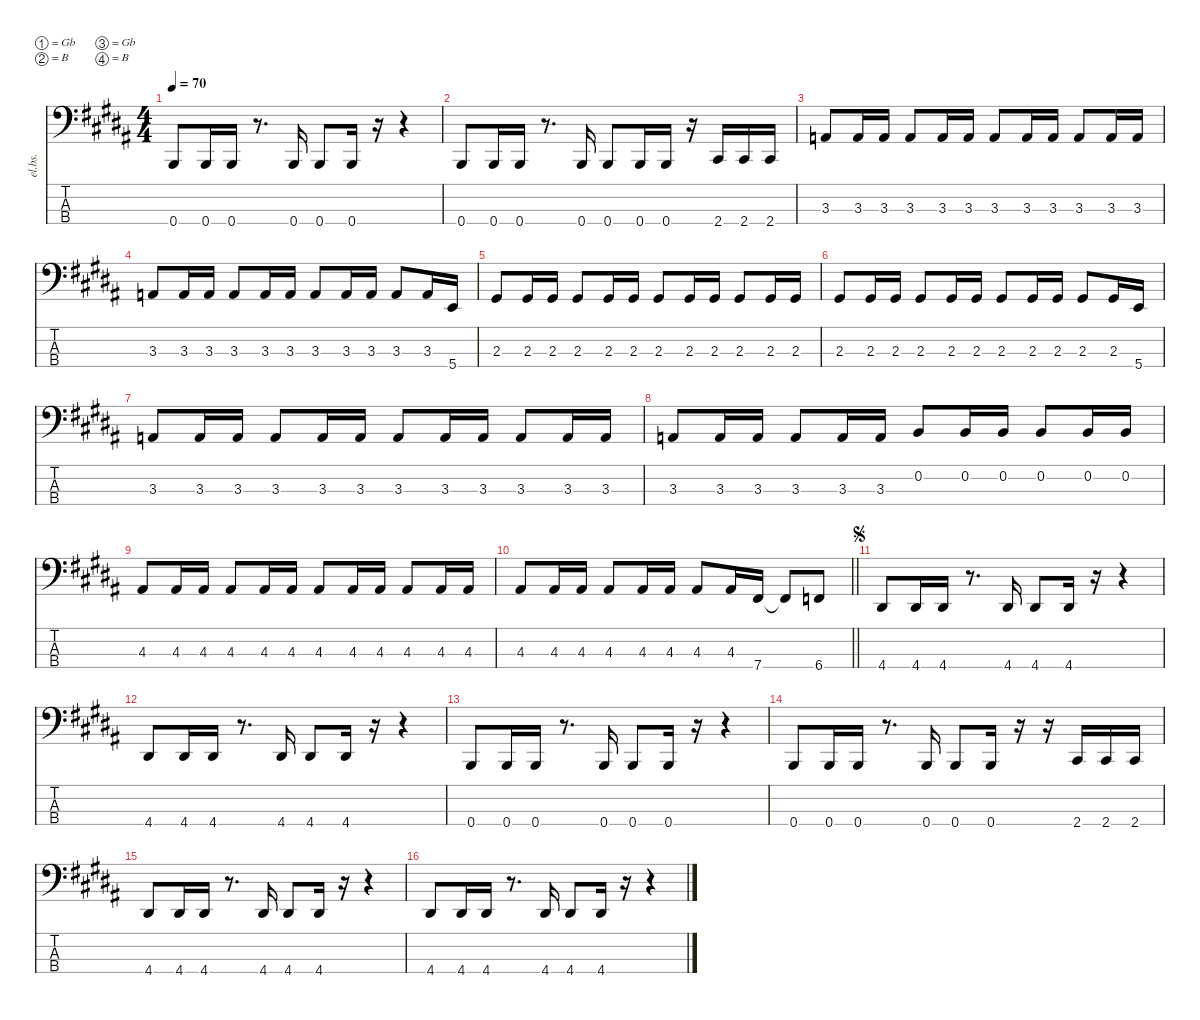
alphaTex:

\defaultSystemsLayout 4
\hideDynamics
\bracketExtendMode nobrackets
\otherSystemsTrackNameOrientation horizontal
\track ("Bass" "el.bs.") {defaultSystemsLayout 4 instrument electricbasspick}
\staff {score tabs}
\tuning (Gb2 B1 Gb1 B0)
\ts (4 4)
\tempo 70
\clef f4
\ks b
0.4{acc forcenatural}.8{dy f beam Up} 0.4{acc forcenatural}.16{beam Up} 0.4{acc forcenatural}.16{beam Up} r.8{d beam Up} 0.4{acc forcenatural}.16{beam Up} 0.4{acc forcenatural}.8{beam Up} 0.4{acc forcenatural}.16{beam Up} r.16{beam Up} r.4{beam Up} |
0.4{acc forcenatural}.8{beam Up} 0.4{acc forcenatural}.16{beam Up} 0.4{acc forcenatural}.16{beam Up} r.8{d beam Up} 0.4{acc forcenatural}.16{beam Up} 0.4{acc forcenatural}.8{beam Up} 0.4{acc forcenatural}.16{beam Up} 0.4{acc forcenatural}.16{beam Up} r.16{beam Up} 2.4{acc #}.16{beam Up} 2.4{acc #}.16{beam Up} 2.4{acc #}.16{beam Up} |
3.3{acc forcenatural}.8{beam Up} 3.3{acc forcenatural}.16{beam Up} 3.3{acc forcenatural}.16{beam Up} 3.3{acc forcenatural}.8{beam Up} 3.3{acc forcenatural}.16{beam Up} 3.3{acc forcenatural}.16{beam Up} 3.3{acc forcenatural}.8{beam Up} 3.3{acc forcenatural}.16{beam Up} 3.3{acc forcenatural}.16{beam Up} 3.3{acc forcenatural}.8{beam Up} 3.3{acc forcenatural}.16{beam Up} 3.3{acc forcenatural}.16{beam Up} |
3.3{acc forcenatural}.8{beam Up} 3.3{acc forcenatural}.16{beam Up} 3.3{acc forcenatural}.16{beam Up} 3.3{acc forcenatural}.8{beam Up} 3.3{acc forcenatural}.16{beam Up} 3.3{acc forcenatural}.16{beam Up} 3.3{acc forcenatural}.8{beam Up} 3.3{acc forcenatural}.16{beam Up} 3.3{acc forcenatural}.16{beam Up} 3.3{acc forcenatural}.8{beam Up} 3.3{acc forcenatural}.16{beam Up} 5.4{acc forcenatural}.16{beam Up} |
2.3{acc #}.8{beam Up} 2.3{acc #}.16{beam Up} 2.3{acc #}.16{beam Up} 2.3{acc #}.8{beam Up} 2.3{acc #}.16{beam Up} 2.3{acc #}.16{beam Up} 2.3{acc #}.8{beam Up} 2.3{acc #}.16{beam Up} 2.3{acc #}.16{beam Up} 2.3{acc #}.8{beam Up} 2.3{acc #}.16{beam Up} 2.3{acc #}.16{beam Up} |
2.3{acc #}.8{beam Up} 2.3{acc #}.16{beam Up} 2.3{acc #}.16{beam Up} 2.3{acc #}.8{beam Up} 2.3{acc #}.16{beam Up} 2.3{acc #}.16{beam Up} 2.3{acc #}.8{beam Up} 2.3{acc #}.16{beam Up} 2.3{acc #}.16{beam Up} 2.3{acc #}.8{beam Up} 2.3{acc #}.16{beam Up} 5.4{acc forcenatural}.16{beam Up} |
3.3{acc forcenatural}.8{beam Up} 3.3{acc forcenatural}.16{beam Up} 3.3{acc forcenatural}.16{beam Up} 3.3{acc forcenatural}.8{beam Up} 3.3{acc forcenatural}.16{beam Up} 3.3{acc forcenatural}.16{beam Up} 3.3{acc forcenatural}.8{beam Up} 3.3{acc forcenatural}.16{beam Up} 3.3{acc forcenatural}.16{beam Up} 3.3{acc forcenatural}.8{beam Up} 3.3{acc forcenatural}.16{beam Up} 3.3{acc forcenatural}.16{beam Up} |
3.3{acc forcenatural}.8{beam Up} 3.3{acc forcenatural}.16{beam Up} 3.3{acc forcenatural}.16{beam Up} 3.3{acc forcenatural}.8{beam Up} 3.3{acc forcenatural}.16{beam Up} 3.3{acc forcenatural}.16{beam Up} 0.2{acc forcenatural}.8{beam Up} 0.2{acc forcenatural}.16{beam Up} 0.2{acc forcenatural}.16{beam Up} 0.2{acc forcenatural}.8{beam Up} 0.2{acc forcenatural}.16{beam Up} 0.2{acc forcenatural}.16{beam Up} |
4.3{acc #}.8{beam Up} 4.3{acc #}.16{beam Up} 4.3{acc #}.16{beam Up} 4.3{acc #}.8{beam Up} 4.3{acc #}.16{beam Up} 4.3{acc #}.16{beam Up} 4.3{acc #}.8{beam Up} 4.3{acc #}.16{beam Up} 4.3{acc #}.16{beam Up} 4.3{acc #}.8{beam Up} 4.3{acc #}.16{beam Up} 4.3{acc #}.16{beam Up} |
\barLineRight lightlight
4.3{acc #}.8{beam Up} 4.3{acc #}.16{beam Up} 4.3{acc #}.16{beam Up} 4.3{acc #}.8{beam Up} 4.3{acc #}.16{beam Up} 4.3{acc #}.16{beam Up} 4.3{acc #}.8{beam Up} 4.3{acc #}.16{beam Up} 7.4{acc #}.16{beam Up} 7.4{t acc #}.8{beam Up} 6.4{acc forcenatural}.8{beam Up} |
\jump segno
4.4{acc #}.8{beam Up} 4.4{acc #}.16{beam Up} 4.4{acc #}.16{beam Up} r.8{d beam Up} 4.4{acc #}.16{beam Up} 4.4{acc #}.8{beam Up} 4.4{acc #}.16{beam Up} r.16{beam Up} r.4{beam Up} |
4.4{acc #}.8{beam Up} 4.4{acc #}.16{beam Up} 4.4{acc #}.16{beam Up} r.8{d beam Up} 4.4{acc #}.16{beam Up} 4.4{acc #}.8{beam Up} 4.4{acc #}.16{beam Up} r.16{beam Up} r.4{beam Up} |
0.4{acc forcenatural}.8{beam Up} 0.4{acc forcenatural}.16{beam Up} 0.4{acc forcenatural}.16{beam Up} r.8{d beam Up} 0.4{acc forcenatural}.16{beam Up} 0.4{acc forcenatural}.8{beam Up} 0.4{acc forcenatural}.16{beam Up} r.16{beam Up} r.4{beam Up} |
0.4{acc forcenatural}.8{beam Up} 0.4{acc forcenatural}.16{beam Up} 0.4{acc forcenatural}.16{beam Up} r.8{d beam Up} 0.4{acc forcenatural}.16{beam Up} 0.4{acc forcenatural}.8{beam Up} 0.4{acc forcenatural}.16{beam Up} r.16{beam Up} r.16{beam Up} 2.4{acc #}.16{beam Up} 2.4{acc #}.16{beam Up} 2.4{acc #}.16{beam Up} |
4.4{acc #}.8{beam Up} 4.4{acc #}.16{beam Up} 4.4{acc #}.16{beam Up} r.8{d beam Up} 4.4{acc #}.16{beam Up} 4.4{acc #}.8{beam Up} 4.4{acc #}.16{beam Up} r.16{beam Up} r.4{beam Up} |
4.4{acc #}.8{beam Up} 4.4{acc #}.16{beam Up} 4.4{acc #}.16{beam Up} r.8{d beam Up} 4.4{acc #}.16{beam Up} 4.4{acc #}.8{beam Up} 4.4{acc #}.16{beam Up} r.16{beam Up} r.4{beam Up}
